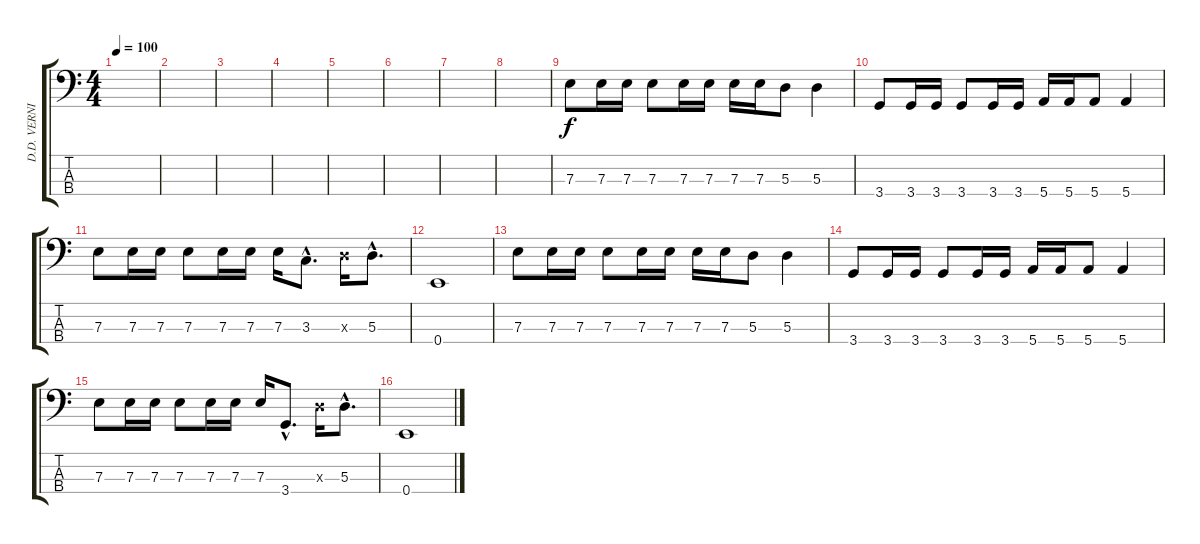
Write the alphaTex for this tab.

\track ("D.D. VERNI - bass" "D.D. VERNI") {instrument slapbass1}
\staff {score tabs}
\tuning (G2 D2 A1 E1) {hide}
\ts (4 4)
\tempo 100
\clef f4
\ks c
|
|
|
|
|
|
|
|
7.3.8 7.3.16 7.3.16 7.3.8 7.3.16 7.3.16 7.3.16 7.3.16 5.3.8 5.3.4 |
3.4.8 3.4.16 3.4.16 3.4.8 3.4.16 3.4.16 5.4.16 5.4.16 5.4.8 5.4.4 |
7.3.8 7.3.16 7.3.16 7.3.8 7.3.16 7.3.16 7.3.16 3.3{hac}.8{d} 5.3{x}.16 5.3{hac}.8{d} |
0.4.1 |
7.3.8 7.3.16 7.3.16 7.3.8 7.3.16 7.3.16 7.3.16 7.3.16 5.3.8 5.3.4 |
3.4.8 3.4.16 3.4.16 3.4.8 3.4.16 3.4.16 5.4.16 5.4.16 5.4.8 5.4.4 |
7.3.8 7.3.16 7.3.16 7.3.8 7.3.16 7.3.16 7.3.16 3.4{hac}.8{d} 5.3{x}.16 5.3{hac}.8{d} |
0.4.1
